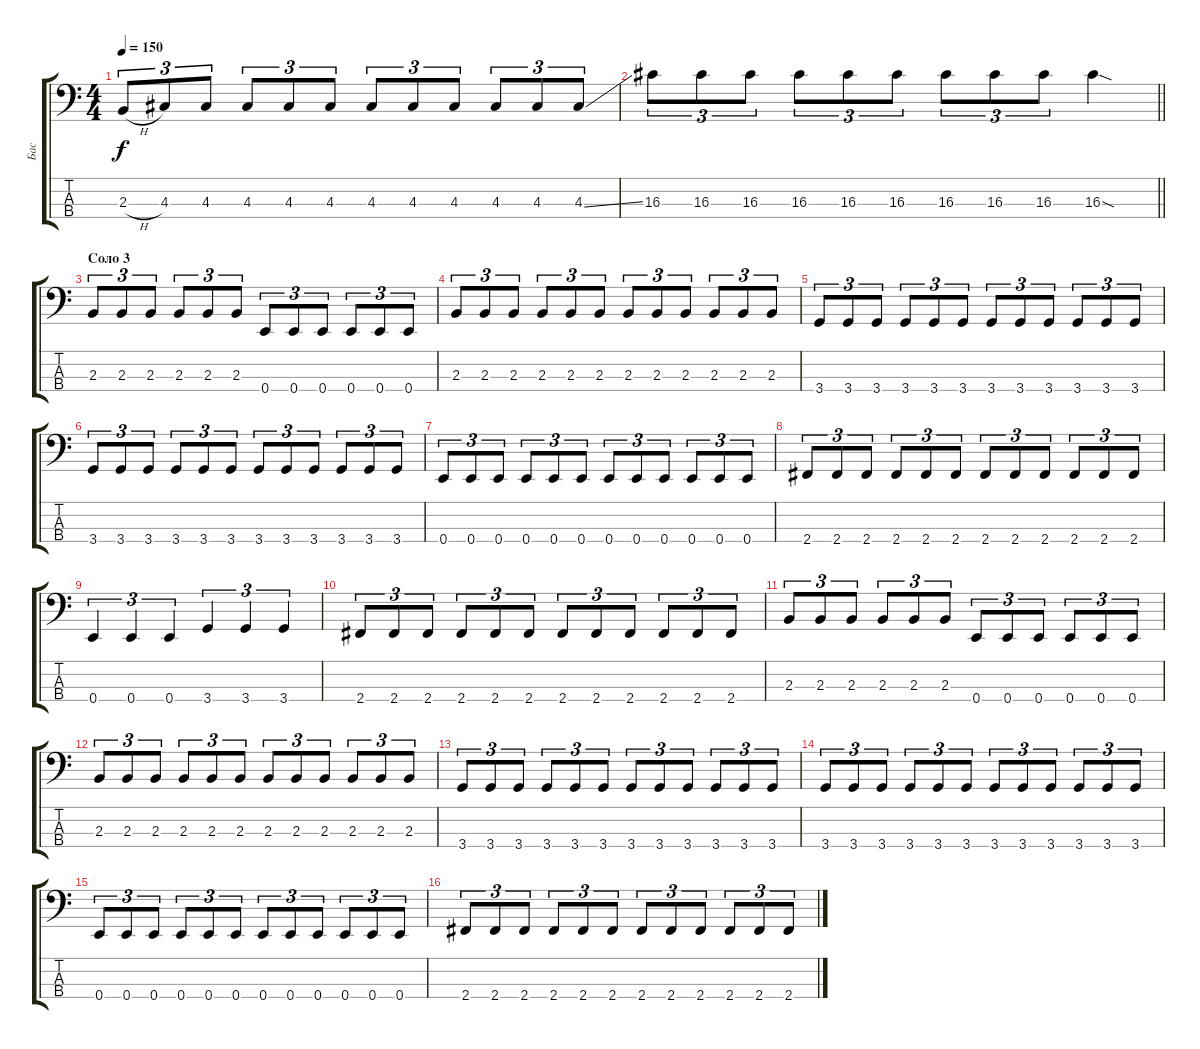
\track ("Бас" "Бас") {instrument electricbassfinger}
\staff {score tabs}
\tuning (G2 D2 A1 E1) {hide}
\ts (4 4)
\tempo 150
\clef f4
\ks c
2.3{h}.8{tu (3 2) dy f} 4.3.8{tu (3 2)} 4.3.8{tu (3 2)} 4.3.8{tu (3 2)} 4.3.8{tu (3 2)} 4.3.8{tu (3 2)} 4.3.8{tu (3 2)} 4.3.8{tu (3 2)} 4.3.8{tu (3 2)} 4.3.8{tu (3 2)} 4.3.8{tu (3 2)} 4.3{ss}.8{tu (3 2)} |
\barLineRight lightlight
16.3.8{tu (3 2)} 16.3.8{tu (3 2)} 16.3.8{tu (3 2)} 16.3.8{tu (3 2)} 16.3.8{tu (3 2)} 16.3.8{tu (3 2)} 16.3.8{tu (3 2)} 16.3.8{tu (3 2)} 16.3.8{tu (3 2)} 16.3{sod}.4 |
\section ("" "Соло 3")
2.3.8{tu (3 2)} 2.3.8{tu (3 2)} 2.3.8{tu (3 2)} 2.3.8{tu (3 2)} 2.3.8{tu (3 2)} 2.3.8{tu (3 2)} 0.4.8{tu (3 2)} 0.4.8{tu (3 2)} 0.4.8{tu (3 2)} 0.4.8{tu (3 2)} 0.4.8{tu (3 2)} 0.4.8{tu (3 2)} |
2.3.8{tu (3 2)} 2.3.8{tu (3 2)} 2.3.8{tu (3 2)} 2.3.8{tu (3 2)} 2.3.8{tu (3 2)} 2.3.8{tu (3 2)} 2.3.8{tu (3 2)} 2.3.8{tu (3 2)} 2.3.8{tu (3 2)} 2.3.8{tu (3 2)} 2.3.8{tu (3 2)} 2.3.8{tu (3 2)} |
3.4.8{tu (3 2)} 3.4.8{tu (3 2)} 3.4.8{tu (3 2)} 3.4.8{tu (3 2)} 3.4.8{tu (3 2)} 3.4.8{tu (3 2)} 3.4.8{tu (3 2)} 3.4.8{tu (3 2)} 3.4.8{tu (3 2)} 3.4.8{tu (3 2)} 3.4.8{tu (3 2)} 3.4.8{tu (3 2)} |
3.4.8{tu (3 2)} 3.4.8{tu (3 2)} 3.4.8{tu (3 2)} 3.4.8{tu (3 2)} 3.4.8{tu (3 2)} 3.4.8{tu (3 2)} 3.4.8{tu (3 2)} 3.4.8{tu (3 2)} 3.4.8{tu (3 2)} 3.4.8{tu (3 2)} 3.4.8{tu (3 2)} 3.4.8{tu (3 2)} |
0.4.8{tu (3 2)} 0.4.8{tu (3 2)} 0.4.8{tu (3 2)} 0.4.8{tu (3 2)} 0.4.8{tu (3 2)} 0.4.8{tu (3 2)} 0.4.8{tu (3 2)} 0.4.8{tu (3 2)} 0.4.8{tu (3 2)} 0.4.8{tu (3 2)} 0.4.8{tu (3 2)} 0.4.8{tu (3 2)} |
2.4.8{tu (3 2)} 2.4.8{tu (3 2)} 2.4.8{tu (3 2)} 2.4.8{tu (3 2)} 2.4.8{tu (3 2)} 2.4.8{tu (3 2)} 2.4.8{tu (3 2)} 2.4.8{tu (3 2)} 2.4.8{tu (3 2)} 2.4.8{tu (3 2)} 2.4.8{tu (3 2)} 2.4.8{tu (3 2)} |
0.4.4{tu (3 2)} 0.4.4{tu (3 2)} 0.4.4{tu (3 2)} 3.4.4{tu (3 2)} 3.4.4{tu (3 2)} 3.4.4{tu (3 2)} |
2.4.8{tu (3 2)} 2.4.8{tu (3 2)} 2.4.8{tu (3 2)} 2.4.8{tu (3 2)} 2.4.8{tu (3 2)} 2.4.8{tu (3 2)} 2.4.8{tu (3 2)} 2.4.8{tu (3 2)} 2.4.8{tu (3 2)} 2.4.8{tu (3 2)} 2.4.8{tu (3 2)} 2.4.8{tu (3 2)} |
2.3.8{tu (3 2)} 2.3.8{tu (3 2)} 2.3.8{tu (3 2)} 2.3.8{tu (3 2)} 2.3.8{tu (3 2)} 2.3.8{tu (3 2)} 0.4.8{tu (3 2)} 0.4.8{tu (3 2)} 0.4.8{tu (3 2)} 0.4.8{tu (3 2)} 0.4.8{tu (3 2)} 0.4.8{tu (3 2)} |
2.3.8{tu (3 2)} 2.3.8{tu (3 2)} 2.3.8{tu (3 2)} 2.3.8{tu (3 2)} 2.3.8{tu (3 2)} 2.3.8{tu (3 2)} 2.3.8{tu (3 2)} 2.3.8{tu (3 2)} 2.3.8{tu (3 2)} 2.3.8{tu (3 2)} 2.3.8{tu (3 2)} 2.3.8{tu (3 2)} |
3.4.8{tu (3 2)} 3.4.8{tu (3 2)} 3.4.8{tu (3 2)} 3.4.8{tu (3 2)} 3.4.8{tu (3 2)} 3.4.8{tu (3 2)} 3.4.8{tu (3 2)} 3.4.8{tu (3 2)} 3.4.8{tu (3 2)} 3.4.8{tu (3 2)} 3.4.8{tu (3 2)} 3.4.8{tu (3 2)} |
3.4.8{tu (3 2)} 3.4.8{tu (3 2)} 3.4.8{tu (3 2)} 3.4.8{tu (3 2)} 3.4.8{tu (3 2)} 3.4.8{tu (3 2)} 3.4.8{tu (3 2)} 3.4.8{tu (3 2)} 3.4.8{tu (3 2)} 3.4.8{tu (3 2)} 3.4.8{tu (3 2)} 3.4.8{tu (3 2)} |
0.4.8{tu (3 2)} 0.4.8{tu (3 2)} 0.4.8{tu (3 2)} 0.4.8{tu (3 2)} 0.4.8{tu (3 2)} 0.4.8{tu (3 2)} 0.4.8{tu (3 2)} 0.4.8{tu (3 2)} 0.4.8{tu (3 2)} 0.4.8{tu (3 2)} 0.4.8{tu (3 2)} 0.4.8{tu (3 2)} |
2.4.8{tu (3 2)} 2.4.8{tu (3 2)} 2.4.8{tu (3 2)} 2.4.8{tu (3 2)} 2.4.8{tu (3 2)} 2.4.8{tu (3 2)} 2.4.8{tu (3 2)} 2.4.8{tu (3 2)} 2.4.8{tu (3 2)} 2.4.8{tu (3 2)} 2.4.8{tu (3 2)} 2.4.8{tu (3 2)}
